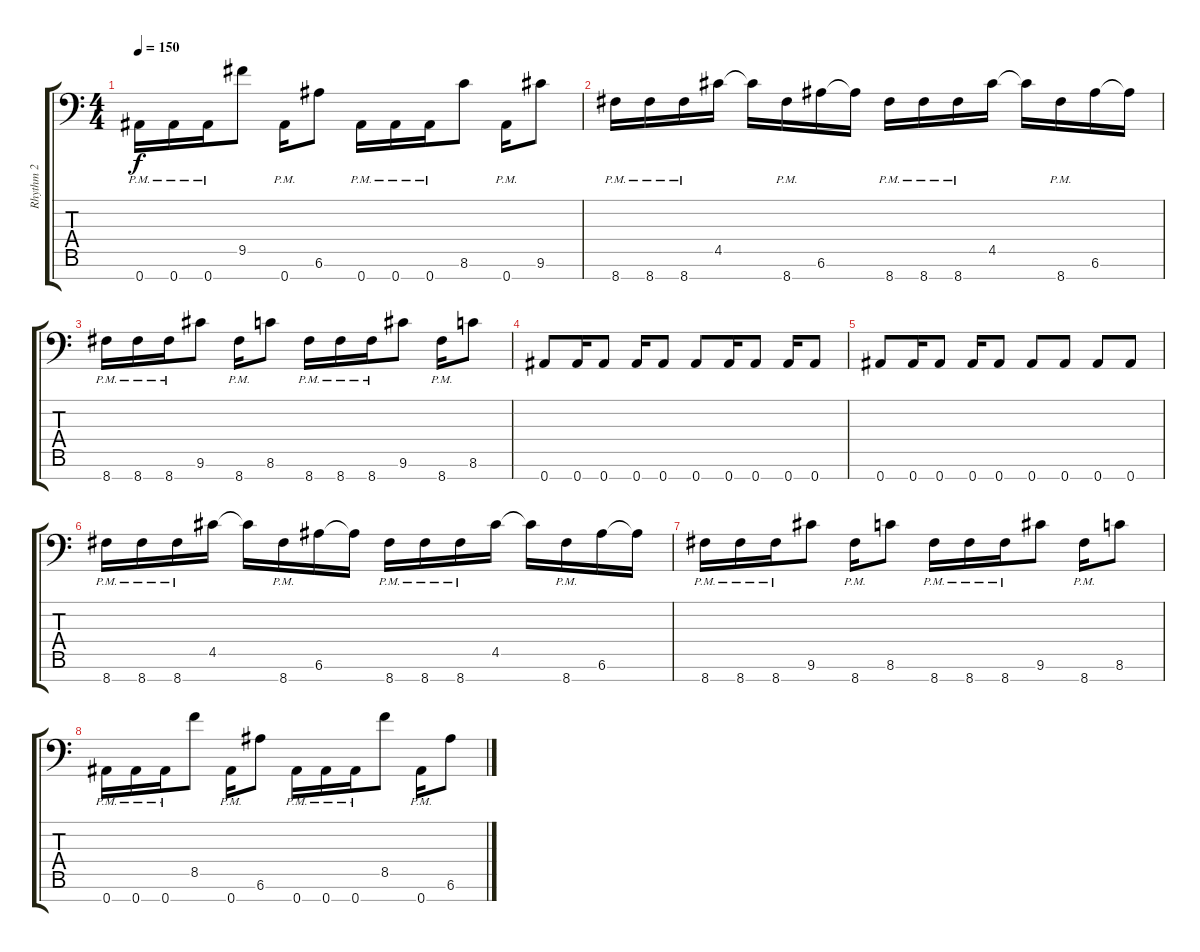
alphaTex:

\track ("Rhythm 2" "Rhythm 2") {instrument distortionguitar}
\staff {score tabs}
\tuning (E4 B3 G3 D3 A2 E2 Bb1) {hide}
\ts (4 4)
\tempo 150
\clef f4
\ks c
0.7{pm}.16{dy f} 0.7{pm}.16 0.7{pm}.16 9.5.8 0.7{pm}.16 6.6.8 0.7{pm}.16 0.7{pm}.16 0.7{pm}.16 8.6.8 0.7{pm}.16 9.6.8 |
8.7{pm}.16 8.7{pm}.16 8.7{pm}.16 4.5.16 4.5{t}.16 8.7{pm}.16 6.6.16 6.6{t}.16 8.7{pm}.16 8.7{pm}.16 8.7{pm}.16 4.5.16 4.5{t}.16 8.7{pm}.16 6.6.16 6.6{t}.16 |
8.7{pm}.16 8.7{pm}.16 8.7{pm}.16 9.6.8 8.7{pm}.16 8.6.8 8.7{pm}.16 8.7{pm}.16 8.7{pm}.16 9.6.8 8.7{pm}.16 8.6.8 |
0.7.8 0.7.16 0.7.8 0.7.16 0.7.8 0.7.8 0.7.16 0.7.8 0.7.16 0.7.8 |
0.7.8 0.7.16 0.7.8 0.7.16 0.7.8 0.7.8 0.7.8 0.7.8 0.7.8 |
8.7{pm}.16 8.7{pm}.16 8.7{pm}.16 4.5.16 4.5{t}.16 8.7{pm}.16 6.6.16 6.6{t}.16 8.7{pm}.16 8.7{pm}.16 8.7{pm}.16 4.5.16 4.5{t}.16 8.7{pm}.16 6.6.16 6.6{t}.16 |
8.7{pm}.16 8.7{pm}.16 8.7{pm}.16 9.6.8 8.7{pm}.16 8.6.8 8.7{pm}.16 8.7{pm}.16 8.7{pm}.16 9.6.8 8.7{pm}.16 8.6.8 |
0.7{pm}.16 0.7{pm}.16 0.7{pm}.16 8.5.8 0.7{pm}.16 6.6.8 0.7{pm}.16 0.7{pm}.16 0.7{pm}.16 8.5.8 0.7{pm}.16 6.6.8
